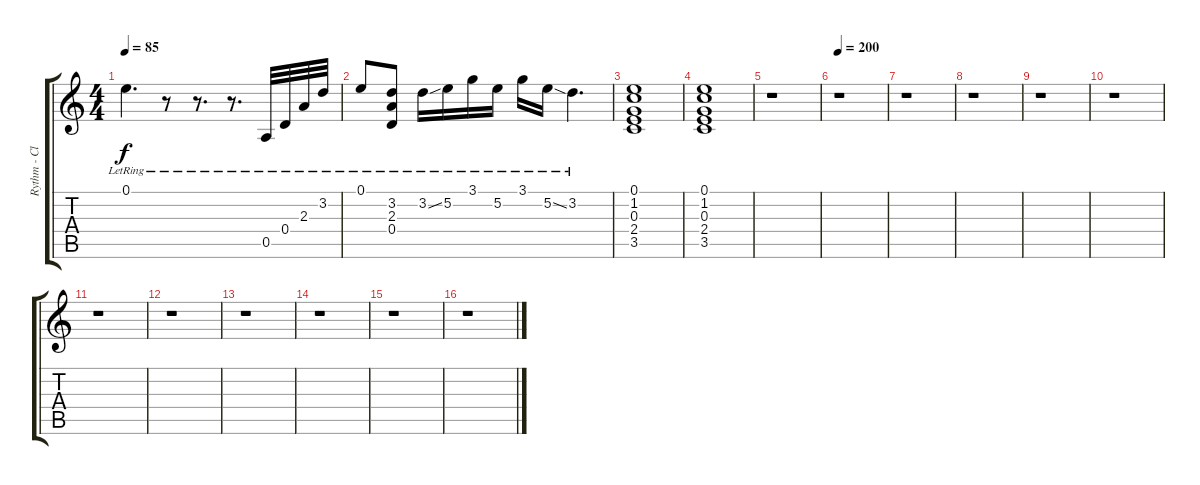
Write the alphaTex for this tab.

\track ("Rythm - Clean" "Rythm - Cl") {instrument acousticguitarsteel}
\staff {score tabs}
\tuning (E4 B3 G3 D3 A2 E2) {hide}
\ts (4 4)
\tempo 85
\clef g2
\ks c
0.1{lr}.4{d dy f} r.8 r.8{d} r.8{d} 0.5{lr}.32 0.4{lr}.32 2.3{lr}.32 3.2{lr}.32 |
0.1{lr}.8 (3.2{lr} 2.3{lr} 0.4{lr}).8 3.2{ss lr}.16 5.2{lr}.16 3.1{lr}.16 5.2{lr}.16 3.1{lr}.16 5.2{ss lr}.16 3.2{lr}.4{d} |
(0.1 1.2 0.3 2.4 3.5).1 |
(0.1 1.2 0.3 2.4 3.5).1 |
r.1 |
\tempo 200
r.1 |
r.1 |
r.1 |
r.1 |
r.1 |
r.1 |
r.1 |
r.1 |
r.1 |
r.1 |
r.1
